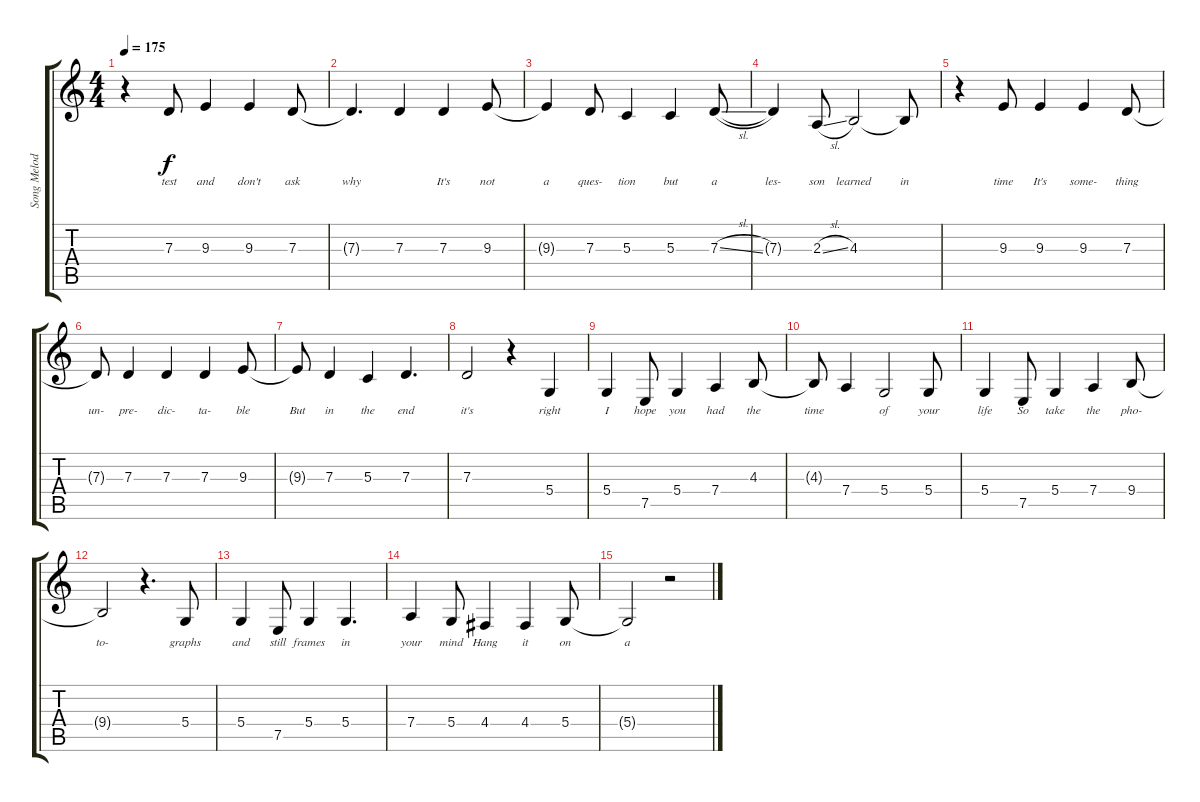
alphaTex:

\track ("Song Melody" "Song Melod") {instrument viola}
\staff {score tabs}
\tuning (E4 B3 G3 D3 A2 E2) {hide}
\ts (4 4)
\tempo 175
\clef g2
\ks c
r.4{dy f} 7.3.8{lyrics (0 "test") lyrics (1 "") lyrics (2 "") lyrics (3 "") lyrics (4 "")} 9.3.4{lyrics (0 "and") lyrics (1 "") lyrics (2 "") lyrics (3 "") lyrics (4 "")} 9.3.4{lyrics (0 "don't") lyrics (1 "") lyrics (2 "") lyrics (3 "") lyrics (4 "")} 7.3.8{lyrics (0 "ask") lyrics (1 "") lyrics (2 "") lyrics (3 "") lyrics (4 "")} |
7.3{t}.4{d lyrics (0 "why") lyrics (1 "") lyrics (2 "") lyrics (3 "") lyrics (4 "")} 7.3.4{lyrics (0 "") lyrics (1 "") lyrics (2 "") lyrics (3 "") lyrics (4 "")} 7.3.4{lyrics (0 "It's") lyrics (1 "") lyrics (2 "") lyrics (3 "") lyrics (4 "")} 9.3.8{lyrics (0 "not") lyrics (1 "") lyrics (2 "") lyrics (3 "") lyrics (4 "")} |
9.3{t}.4{lyrics (0 "a") lyrics (1 "") lyrics (2 "") lyrics (3 "") lyrics (4 "")} 7.3.8{lyrics (0 "ques-") lyrics (1 "") lyrics (2 "") lyrics (3 "") lyrics (4 "")} 5.3.4{lyrics (0 "tion") lyrics (1 "") lyrics (2 "") lyrics (3 "") lyrics (4 "")} 5.3.4{lyrics (0 "but") lyrics (1 "") lyrics (2 "") lyrics (3 "") lyrics (4 "")} 7.3{sl}.8{lyrics (0 "a") lyrics (1 "") lyrics (2 "") lyrics (3 "") lyrics (4 "")} |
7.3{t}.4{lyrics (0 "les-") lyrics (1 "") lyrics (2 "") lyrics (3 "") lyrics (4 "")} 2.3{sl}.8{lyrics (0 "son") lyrics (1 "") lyrics (2 "") lyrics (3 "") lyrics (4 "")} 4.3.2{lyrics (0 "learned") lyrics (1 "") lyrics (2 "") lyrics (3 "") lyrics (4 "")} 4.3{t}.8{lyrics (0 "in") lyrics (1 "") lyrics (2 "") lyrics (3 "") lyrics (4 "")} |
r.4 9.3.8{lyrics (0 "time") lyrics (1 "") lyrics (2 "") lyrics (3 "") lyrics (4 "")} 9.3.4{lyrics (0 "It's") lyrics (1 "") lyrics (2 "") lyrics (3 "") lyrics (4 "")} 9.3.4{lyrics (0 "some-") lyrics (1 "") lyrics (2 "") lyrics (3 "") lyrics (4 "")} 7.3.8{lyrics (0 "thing") lyrics (1 "") lyrics (2 "") lyrics (3 "") lyrics (4 "")} |
7.3{t}.8{lyrics (0 "un-") lyrics (1 "") lyrics (2 "") lyrics (3 "") lyrics (4 "")} 7.3.4{lyrics (0 "pre-") lyrics (1 "") lyrics (2 "") lyrics (3 "") lyrics (4 "")} 7.3.4{lyrics (0 "dic-") lyrics (1 "") lyrics (2 "") lyrics (3 "") lyrics (4 "")} 7.3.4{lyrics (0 "ta-") lyrics (1 "") lyrics (2 "") lyrics (3 "") lyrics (4 "")} 9.3.8{lyrics (0 "ble") lyrics (1 "") lyrics (2 "") lyrics (3 "") lyrics (4 "")} |
9.3{t}.8{lyrics (0 "But") lyrics (1 "") lyrics (2 "") lyrics (3 "") lyrics (4 "")} 7.3.4{lyrics (0 "in") lyrics (1 "") lyrics (2 "") lyrics (3 "") lyrics (4 "")} 5.3.4{lyrics (0 "the") lyrics (1 "") lyrics (2 "") lyrics (3 "") lyrics (4 "")} 7.3.4{d lyrics (0 "end") lyrics (1 "") lyrics (2 "") lyrics (3 "") lyrics (4 "")} |
7.3.2{lyrics (0 "it's") lyrics (1 "") lyrics (2 "") lyrics (3 "") lyrics (4 "")} r.4 5.4.4{lyrics (0 "right") lyrics (1 "") lyrics (2 "") lyrics (3 "") lyrics (4 "")} |
5.4.4{lyrics (0 "I") lyrics (1 "") lyrics (2 "") lyrics (3 "") lyrics (4 "")} 7.5.8{lyrics (0 "hope") lyrics (1 "") lyrics (2 "") lyrics (3 "") lyrics (4 "")} 5.4.4{lyrics (0 "you") lyrics (1 "") lyrics (2 "") lyrics (3 "") lyrics (4 "")} 7.4.4{lyrics (0 "had") lyrics (1 "") lyrics (2 "") lyrics (3 "") lyrics (4 "")} 4.3.8{lyrics (0 "the") lyrics (1 "") lyrics (2 "") lyrics (3 "") lyrics (4 "")} |
4.3{t}.8{lyrics (0 "time") lyrics (1 "") lyrics (2 "") lyrics (3 "") lyrics (4 "")} 7.4.4{lyrics (0 "") lyrics (1 "") lyrics (2 "") lyrics (3 "") lyrics (4 "")} 5.4.2{lyrics (0 "of") lyrics (1 "") lyrics (2 "") lyrics (3 "") lyrics (4 "")} 5.4.8{lyrics (0 "your") lyrics (1 "") lyrics (2 "") lyrics (3 "") lyrics (4 "")} |
5.4.4{lyrics (0 "life") lyrics (1 "") lyrics (2 "") lyrics (3 "") lyrics (4 "")} 7.5.8{lyrics (0 "So") lyrics (1 "") lyrics (2 "") lyrics (3 "") lyrics (4 "")} 5.4.4{lyrics (0 "take") lyrics (1 "") lyrics (2 "") lyrics (3 "") lyrics (4 "")} 7.4.4{lyrics (0 "the") lyrics (1 "") lyrics (2 "") lyrics (3 "") lyrics (4 "")} 9.4.8{lyrics (0 "pho-") lyrics (1 "") lyrics (2 "") lyrics (3 "") lyrics (4 "")} |
9.4{t}.2{lyrics (0 "to-") lyrics (1 "") lyrics (2 "") lyrics (3 "") lyrics (4 "")} r.4{d} 5.4.8{lyrics (0 "graphs") lyrics (1 "") lyrics (2 "") lyrics (3 "") lyrics (4 "")} |
5.4.4{lyrics (0 "and") lyrics (1 "") lyrics (2 "") lyrics (3 "") lyrics (4 "")} 7.5.8{lyrics (0 "still") lyrics (1 "") lyrics (2 "") lyrics (3 "") lyrics (4 "")} 5.4.4{lyrics (0 "frames") lyrics (1 "") lyrics (2 "") lyrics (3 "") lyrics (4 "")} 5.4.4{d lyrics (0 "in") lyrics (1 "") lyrics (2 "") lyrics (3 "") lyrics (4 "")} |
7.4.4{lyrics (0 "your") lyrics (1 "") lyrics (2 "") lyrics (3 "") lyrics (4 "")} 5.4.8{lyrics (0 "mind") lyrics (1 "") lyrics (2 "") lyrics (3 "") lyrics (4 "")} 4.4.4{lyrics (0 "Hang") lyrics (1 "") lyrics (2 "") lyrics (3 "") lyrics (4 "")} 4.4.4{lyrics (0 "it") lyrics (1 "") lyrics (2 "") lyrics (3 "") lyrics (4 "")} 5.4.8{lyrics (0 "on") lyrics (1 "") lyrics (2 "") lyrics (3 "") lyrics (4 "")} |
5.4{t}.2{lyrics (0 "a") lyrics (1 "") lyrics (2 "") lyrics (3 "") lyrics (4 "")} r.2
